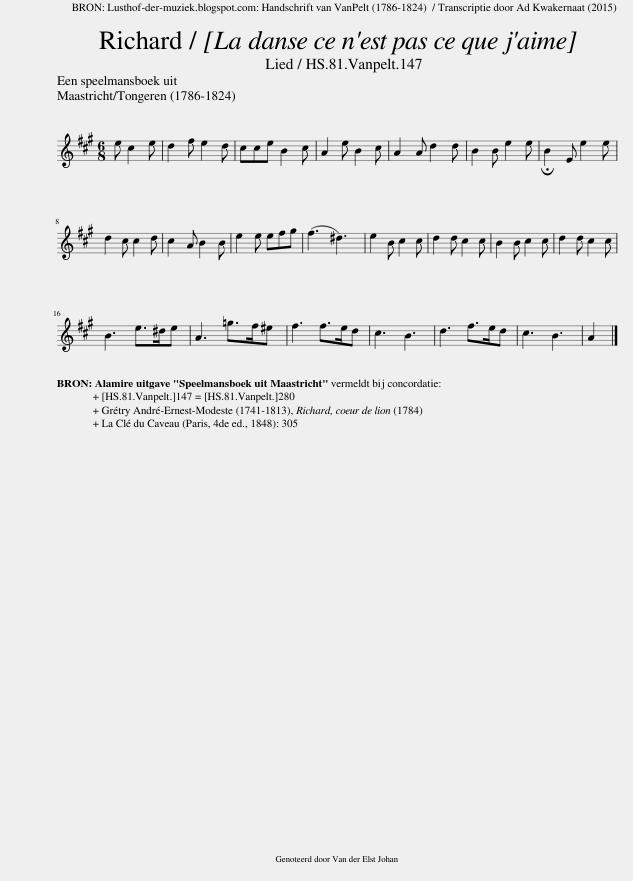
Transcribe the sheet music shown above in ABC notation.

X:1
L:1/8
Q:1/4=90
M:6/8
I:linebreak $
K:A
V:1 treble
V:1
 e c2 e | d2 f e2 d | cce B2 c | A2 e B2 c | A2 A d2 d | %5
 B2 B e2 e | !fermata!B2 E e2 e |$ d2 c c2 d | c2 A B2 B | e2 e efg | %10
 (f3 ^d3) | e2 B c2 c | d2 d c2 c | B2 B c2 c | d2 d c2 c |$ %15
 B3 e>^de | A3 =g>f^e | f3 f>ed | c3 B3 | d3 f>ed | %20
 c3 B3 | A2 |] %22
